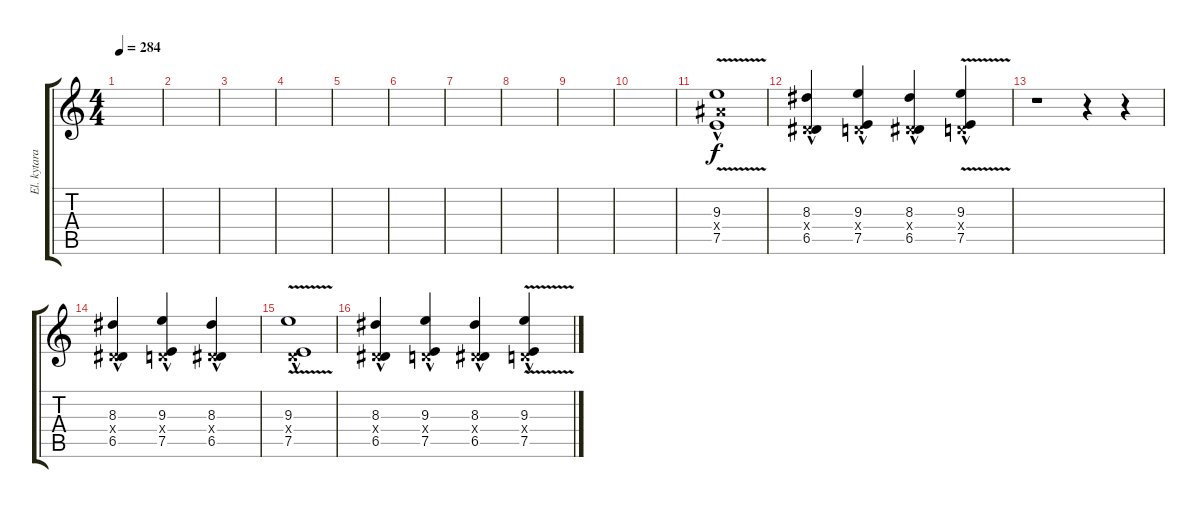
\track ("El. kytara 3" "El. kytara") {instrument overdrivenguitar}
\staff {score tabs}
\tuning (E4 B3 G3 D3 A2 E2) {hide}
\ts (4 4)
\tempo 284
\clef g2
\ks c
|
|
|
|
|
|
|
|
|
|
(9.3{v hac} 8.4{hac x} 7.5{hac}).1 |
(8.3{hac} 0.4{hac x} 6.5{hac}).4 (9.3{hac} 0.4{hac x} 7.5{hac}).4 (8.3{hac} 0.4{hac x} 6.5{hac}).4 (9.3{v hac} 0.4{hac x} 7.5{hac}).4 |
r.1 r.4 r.4 |
(8.3{hac} 0.4{hac x} 6.5{hac}).4 (9.3{hac} 0.4{hac x} 7.5{hac}).4 (8.3{hac} 0.4{hac x} 6.5{hac}).4 |
(9.3{v hac} 0.4{hac x} 7.5{hac}).1 |
(8.3{hac} 0.4{hac x} 6.5{hac}).4 (9.3{hac} 0.4{hac x} 7.5{hac}).4 (8.3{hac} 0.4{hac x} 6.5{hac}).4 (9.3{v hac} 0.4{hac x} 7.5{hac}).4
